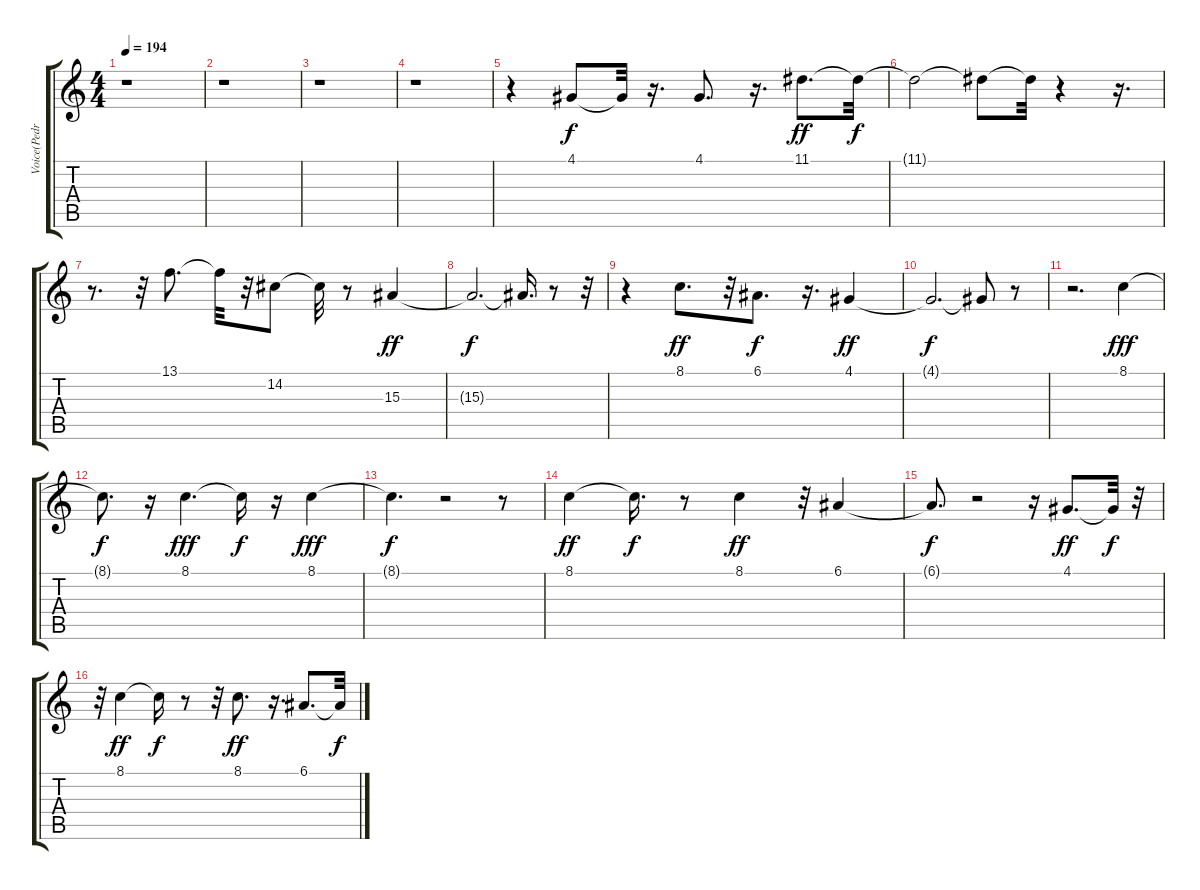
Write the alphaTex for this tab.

\track ("Voice(Pedro)" "Voice(Pedr") {instrument flute}
\staff {score tabs}
\tuning (E4 B3 G3 D3 A2 E2) {hide}
\ts (4 4)
\tempo 194
\clef g2
\ks c
r.1{dy f} |
r.1 |
r.1 |
r.1 |
r.4 4.1.8 4.1{t}.32 r.16{d} 4.1.8{d} r.16{d} 11.1.8{d dy ff} 11.1{t}.32{dy f} |
11.1{t}.2 11.1{t}.8 11.1{t}.32 r.4 r.16{d} |
r.8{d} r.32 13.1.8{d} 13.1{t}.32 r.32 14.2.8 14.2{t}.32 r.8 15.3.4{dy ff} |
15.3{t}.2{d dy f} 15.3{t}.16{d} r.8 r.32 |
r.4 8.1.8{d dy ff} r.32 6.1.8{d dy f} r.16{d} 4.1.4{dy ff} |
4.1{t}.2{d dy f} 4.1{t}.8 r.8 |
r.2{d} 8.1.4{dy fff} |
8.1{t}.8{d dy f} r.16 8.1.4{d dy fff} 8.1{t}.16{dy f} r.16 8.1.4{dy fff} |
8.1{t}.4{d dy f} r.2 r.8 |
8.1.4{dy ff} 8.1{t}.16{d dy f} r.8 8.1.4{dy ff} r.32 6.1.4 |
6.1{t}.8{d dy f} r.2 r.16 4.1.8{d dy ff} 4.1{t}.32{dy f} r.32 |
r.32 8.1.4{dy ff} 8.1{t}.16{dy f} r.8 r.32 8.1.8{d dy ff} r.16{d} 6.1.8{d} 6.1{t}.32{dy f}
